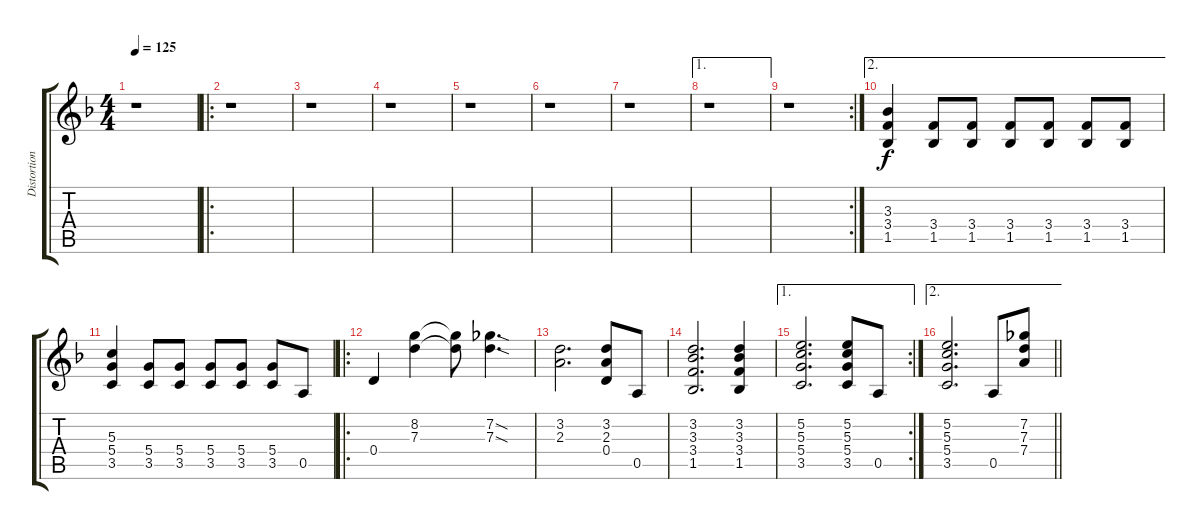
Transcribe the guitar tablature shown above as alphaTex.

\track ("Distortion" "Distortion") {instrument distortionguitar}
\staff {score tabs}
\tuning (E4 B3 G3 D3 A2 E2) {hide}
\ts (4 4)
\tempo 125
\clef g2
\ks f
r.1{dy f instrument distortionguitar} |
\ro
r.1 |
r.1 |
r.1 |
r.1 |
r.1 |
r.1 |
\ae 1
r.1 |
\rc 2
r.1 |
\ae 2
(3.3 3.4 1.5).4 (3.4 1.5).8 (3.4 1.5).8 (3.4 1.5).8 (3.4 1.5).8 (3.4 1.5).8 (3.4 1.5).8 |
(5.3 5.4 3.5).4 (5.4 3.5).8 (5.4 3.5).8 (5.4 3.5).8 (5.4 3.5).8 (5.4 3.5).8 0.5.8 |
\ro
0.4.4 (8.2 7.3).4 (8.2{t} 7.3{t}).8 (7.2{sod} 7.3{sod}).4{d} |
(3.2 2.3).2{d} (3.2 2.3 0.4).8 0.5.8 |
(3.2 3.3 3.4 1.5).2{d} (3.2 3.3 3.4 1.5).4 |
\ae 1
\rc 2
(5.2 5.3 5.4 3.5).2{d} (5.2 5.3 5.4 3.5).8 0.5.8 |
\ae 2
\barLineRight lightlight
(5.2 5.3 5.4 3.5).2{d} 0.5.8 (7.2 7.3 7.4).8
